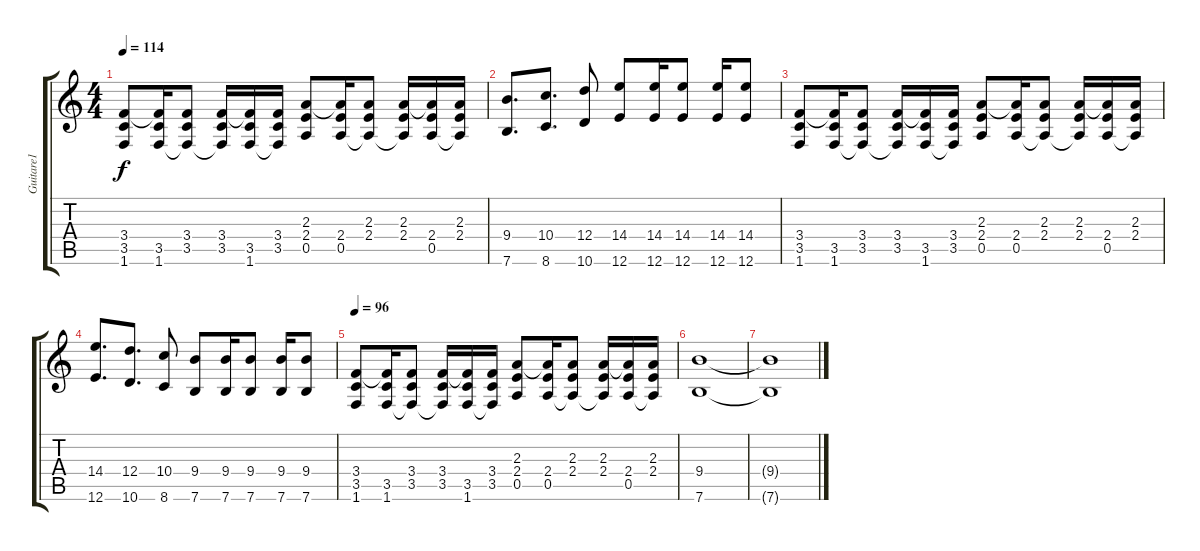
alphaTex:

\track ("Guitare1" "Guitare1") {instrument electricguitarclean}
\staff {score tabs}
\tuning (E4 B3 G3 D3 A2 E2) {hide}
\ts (4 4)
\tempo 114
\clef g2
\ks c
(3.4 3.5 1.6).8{dy f} (3.4{t} 3.5 1.6).16 (3.4 3.5 1.6{t}).8 (3.4 3.5 1.6{t}).16 (3.4{t} 3.5 1.6).16 (3.4 3.5 1.6{t}).16 (2.3 2.4 0.5).8 (2.3{t} 2.4 0.5).16 (2.3 2.4 0.5{t}).8 (2.3 2.4 0.5{t}).16 (2.3{t} 2.4 0.5).16 (2.3 2.4 0.5{t}).16 |
(9.4 7.6).8{d} (10.4 8.6).8{d} (12.4 10.6).8 (14.4 12.6).8 (14.4 12.6).16 (14.4 12.6).8 (14.4 12.6).16 (14.4 12.6).8 |
(3.4 3.5 1.6).8 (3.4{t} 3.5 1.6).16 (3.4 3.5 1.6{t}).8 (3.4 3.5 1.6{t}).16 (3.4{t} 3.5 1.6).16 (3.4 3.5 1.6{t}).16 (2.3 2.4 0.5).8 (2.3{t} 2.4 0.5).16 (2.3 2.4 0.5{t}).8 (2.3 2.4 0.5{t}).16 (2.3{t} 2.4 0.5).16 (2.3 2.4 0.5{t}).16 |
(14.4 12.6).8{d} (12.4 10.6).8{d} (10.4 8.6).8 (9.4 7.6).8 (9.4 7.6).16 (9.4 7.6).8 (9.4 7.6).16 (9.4 7.6).8 |
\tempo 96
(3.4 3.5 1.6).8 (3.4{t} 3.5 1.6).16 (3.4 3.5 1.6{t}).8 (3.4 3.5 1.6{t}).16 (3.4{t} 3.5 1.6).16 (3.4 3.5 1.6{t}).16 (2.3 2.4 0.5).8 (2.3{t} 2.4 0.5).16 (2.3 2.4 0.5{t}).8 (2.3 2.4 0.5{t}).16 (2.3{t} 2.4 0.5).16 (2.3 2.4 0.5{t}).16 |
(9.4 7.6).1 |
(9.4{t} 7.6{t}).1
